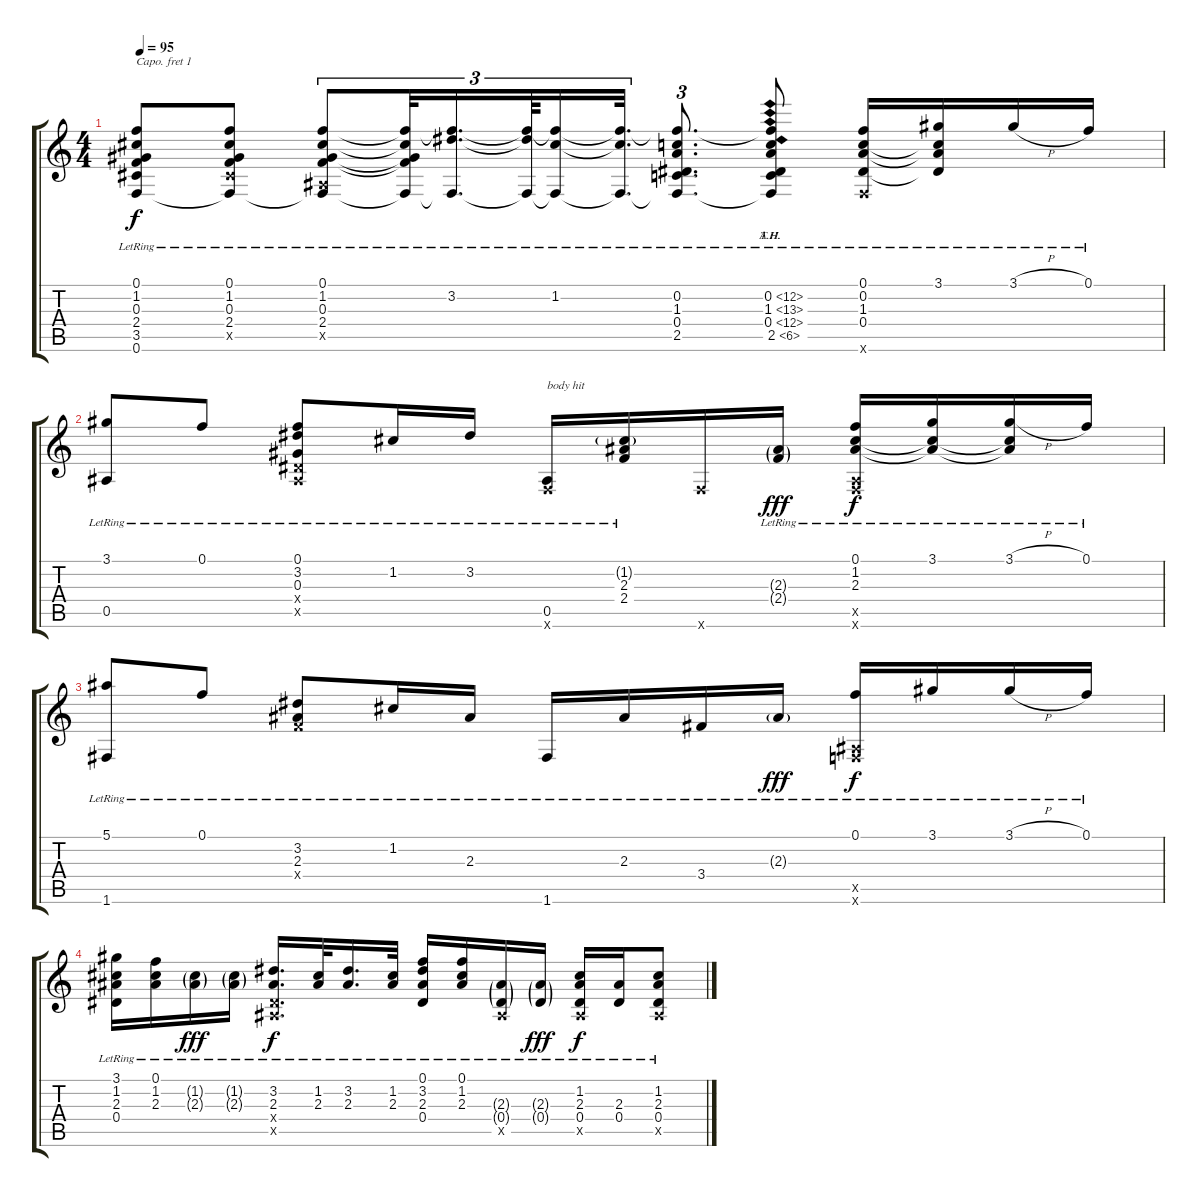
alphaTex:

\track "" {instrument acousticguitarsteel}
\staff {score tabs}
\capo 1
\tuning (E4 B3 G3 D3 A2 E2) {hide}
\ts (4 4)
\tempo 95
\clef g2
\ks c
(0.1{lr} 1.2{lr} 0.3{lr} 2.4{lr} 3.5{lr} 0.6{t}).8{dy f} (0.1{lr} 1.2{lr} 0.3{lr} 2.4{lr} 3.5{x} 0.6{t}).8 (0.1{lr} 1.2{lr} 0.3{lr} 2.4{lr} 0.5{x} 0.6{t}).8{tu (3 2)} (0.1{lr t} 1.2{lr t} 0.3{lr t} 2.4{lr t} 0.6{t}).32{tu (3 2)} (0.1{lr t} 3.2{lr} 0.6{t}).16{d tu (3 2)} (0.1{lr t} 3.2{lr t} 0.6{t}).64{tu (3 2)} (0.1{lr t} 1.2{lr} 0.6{t}).16{tu (3 2)} (0.1{lr t} 1.2{lr t} 0.6{t}).32{d tu (3 2)} (0.1{lr t} 0.2{lr} 1.3{lr} 0.4{lr} 2.5{lr} 0.6{t}).8{d tu (3 2)} (0.1{lr t} 0.2{th 12 lr} 1.3{ah 12 lr} 0.4{th 12 lr} 2.5{th 4 lr} 0.6{t}).8 (0.1{lr} 0.2{lr} 1.3{lr} 0.4{lr} 0.6{x}).16 (3.1{lr} 0.2{lr t} 1.3{lr t} 0.4{lr t}).16 3.1{h lr}.16 0.1{lr}.16 |
(3.1{lr} 0.5{lr}).8 0.1{lr}.8 (0.1{lr} 3.2{lr} 0.3{lr} 0.4{x} 0.5{x}).8 1.2{lr}.16 3.2{lr}.16 (0.5{lr} 0.6{x}).16{txt "body hit"} (1.2{g lr} 2.3{lr} 2.4{lr}).16 0.6{x}.16 (2.3{g lr} 2.4{g lr}).16{dy fff} (0.1{lr} 1.2{lr} 2.3{lr} 0.5{x} 0.6{x}).16{dy f} (3.1{lr} 1.2{lr t} 2.3{lr t}).16 (3.1{h lr} 1.2{lr t} 2.3{lr t}).16 0.1{lr}.16 |
(5.1{lr} 1.6{lr}).8 0.1{lr}.8 (3.2{lr} 2.3{lr} 2.4{x}).8 1.2{lr}.16 2.3{lr}.16 1.6{lr}.16 2.3{lr}.16 3.4{lr}.16 2.3{g lr}.16{dy fff} (0.1{lr} 0.5{x} 0.6{x}).16{dy f} 3.1{lr}.16 3.1{h lr}.16 0.1{lr}.16 |
(3.1{lr} 1.2{lr} 2.3{lr} 0.4{lr}).16 (0.1{lr} 1.2{lr} 2.3{lr}).16 (1.2{g lr} 2.3{g lr}).16{dy fff} (1.2{g lr} 2.3{g lr}).16 (3.2{lr} 2.3{lr} 0.4{x} 0.5{x}).16{d dy f} (1.2{lr} 2.3{lr}).32 (3.2{lr} 2.3{lr}).16{d} (1.2{lr} 2.3{lr}).32 (0.1{lr} 3.2{lr} 2.3{lr} 0.4{lr}).16 (0.1{lr} 1.2{lr} 2.3{lr}).16 (2.3{g lr} 0.4{g lr} 0.5{x}).16 (2.3{g lr} 0.4{g lr}).16{dy fff} (1.2{lr} 2.3{lr} 0.4{lr} 0.5{x}).16{dy f} (2.3{lr} 0.4{lr}).16 (1.2{lr} 2.3{lr} 0.4{lr} 0.5{x}).8
